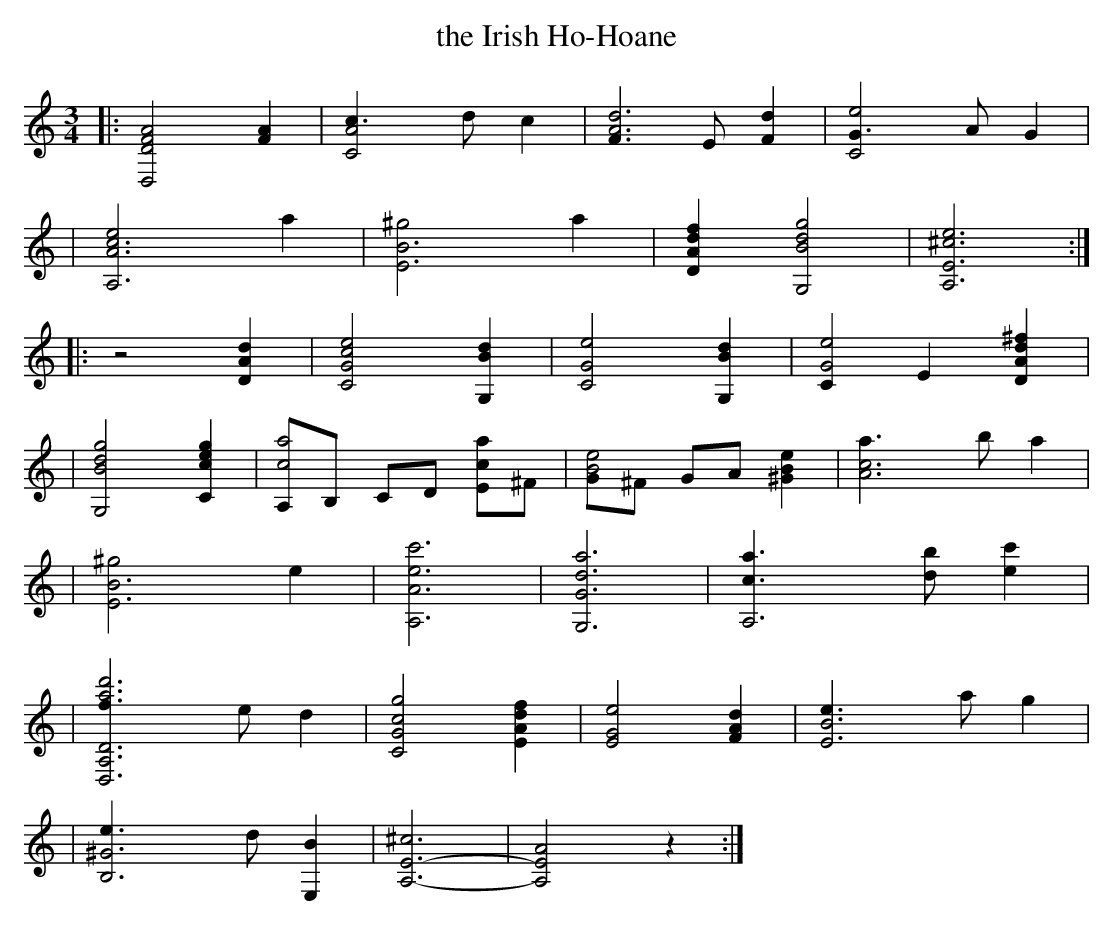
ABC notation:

X:1
T: the Irish Ho-Hoane
M: 3/4
L: 1/8
K: DDor
|: [D,4D4F4A4] [F2A2] | [C4A4c3] d c2 | [F3A6d6] E [F2d2] | [C4G3e4] A G2 |
| [A,6A6c6e4] a2 | [E6B6^g4] a2 | [D2A2d2f2] [G,4B4d4g4] | [A,6E6^c6e6] :|
|: z4 [D2A2d2] | [C4G4c4e4] [G,2B2d2] | [C4G4e4] [G,2B2d2] | [C2G4e4] E2 [D2A2d2^f2] |
| [G,4B4d4g4] [C2c2e2g2] | [A,c4a4]B, CD [Ec2a2]^F| [GB4e4]^F GA [^G2B2e2] | [A6c6a3] b a2 |
| [E6B6^g4] e2 | [A,6A6e6c'6] | [G,6G6d6a6] | [A,6c3a3] [db] [e2c'2] |
| [D,6A,6D6f3a6d'6] e d2 | [C4G4c4g4] [E2A2d2f2] | [E4G4e4] [F2A2d2] | [E6B6e3] a g2 |
| [B,6^G6e3] d [E,2B2] | [A,6-E6-^c6] | [A,4-E4A4] z2 :|
